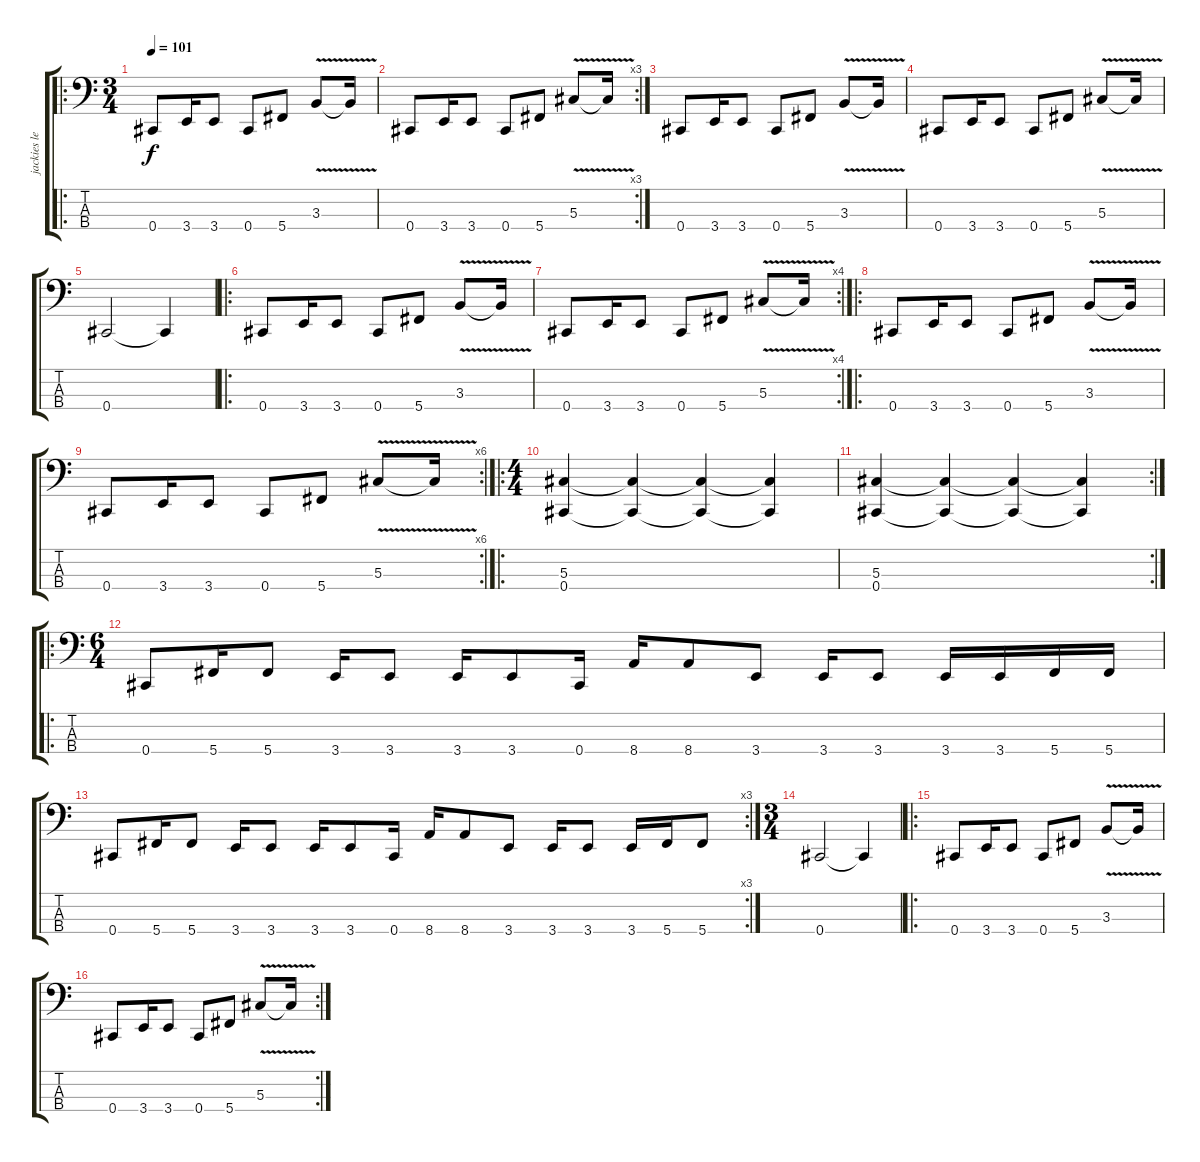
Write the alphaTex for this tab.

\track ("jackies left" "jackies le") {instrument electricbassfinger}
\staff {score tabs}
\tuning (Gb2 Db2 Ab1 Db1) {hide}
\ro
\ts (3 4)
\tempo 101
\clef f4
\ks c
0.4.8{dy f instrument electricbassfinger} 3.4.16 3.4.8 0.4.8 5.4.8 3.3{v}.8 3.3{t}.16 |
\rc 3
0.4.8 3.4.16 3.4.8 0.4.8 5.4.8 5.3{v}.8 5.3{t}.16 |
0.4.8 3.4.16 3.4.8 0.4.8 5.4.8 3.3{v}.8 3.3{t}.16 |
0.4.8 3.4.16 3.4.8 0.4.8 5.4.8 5.3{v}.8 5.3{t}.16 |
0.4.2 0.4{t}.4 |
\ro
0.4.8 3.4.16 3.4.8 0.4.8 5.4.8 3.3{v}.8 3.3{t}.16 |
\rc 4
0.4.8 3.4.16 3.4.8 0.4.8 5.4.8 5.3{v}.8 5.3{t}.16 |
\ro
0.4.8 3.4.16 3.4.8 0.4.8 5.4.8 3.3{v}.8 3.3{t}.16 |
\rc 6
0.4.8 3.4.16 3.4.8 0.4.8 5.4.8 5.3{v}.8 5.3{t}.16 |
\ro
\ts (4 4)
(5.3 0.4).4 (5.3{t} 0.4{t}).4 (5.3{t} 0.4{t}).4 (5.3{t} 0.4{t}).4 |
\rc 2
(5.3 0.4).4 (5.3{t} 0.4{t}).4 (5.3{t} 0.4{t}).4 (5.3{t} 0.4{t}).4 |
\ro
\ts (6 4)
0.4.8{volume 16 instrument electricbassfinger} 5.4.16 5.4.8 3.4.16 3.4.8 3.4.16 3.4.8 0.4.16 8.4.16 8.4.8 3.4.8 3.4.16 3.4.8 3.4.16 3.4.16 5.4.16 5.4.16 |
\rc 3
0.4.8 5.4.16 5.4.8 3.4.16 3.4.8 3.4.16 3.4.8 0.4.16 8.4.16 8.4.8 3.4.8 3.4.16 3.4.8 3.4.16 5.4.16 5.4.8 |
\ts (3 4)
0.4.2{instrument slapbass1} 0.4{t}.4 |
\ro
0.4.8 3.4.16 3.4.8 0.4.8 5.4.8 3.3{v}.8 3.3{t}.16 |
\rc 2
0.4.8 3.4.16 3.4.8 0.4.8 5.4.8 5.3{v}.8 5.3{t}.16
